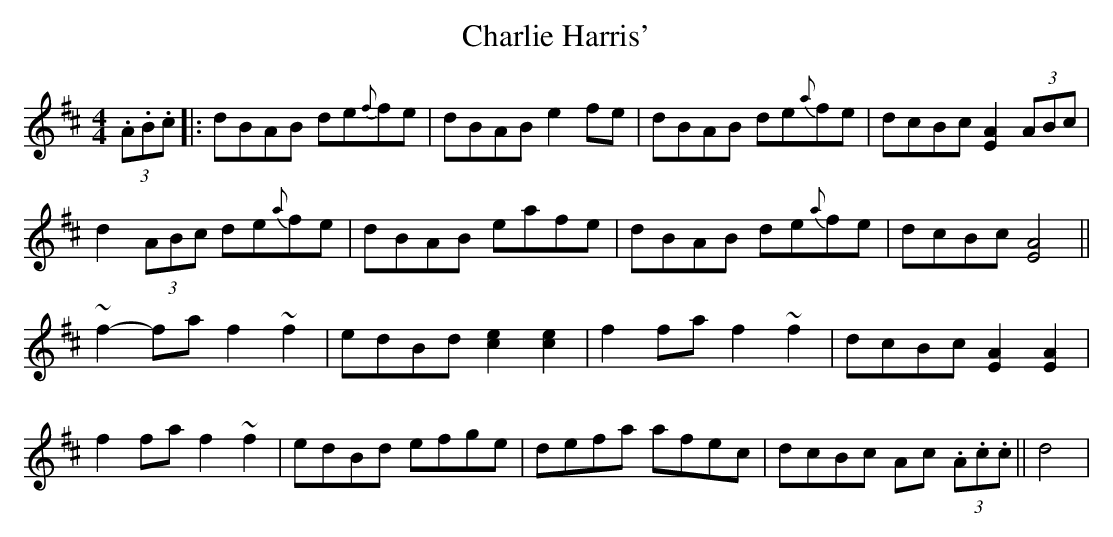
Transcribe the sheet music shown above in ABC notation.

X:1
T:Charlie Harris'
M:4/4
L:1/8
K:D
(3.A.B.c|:dBAB de{f}fe|dBAB e2fe|dBAB de{a}fe|dcBc [E2A2] (3ABc|!
d2 (3ABc de{a}fe|dBAB eafe|dBAB de{a}fe|dcBc [E4A4]||!
~f2-fa f2~f2|edBd [e2c2][e2c2]|f2fa f2~f2|dcBc [E2A2][E2A2]|!
f2fa f2~f2|edBd efge|defa afec|dcBc Ac (3.A.c.c||d4|!
